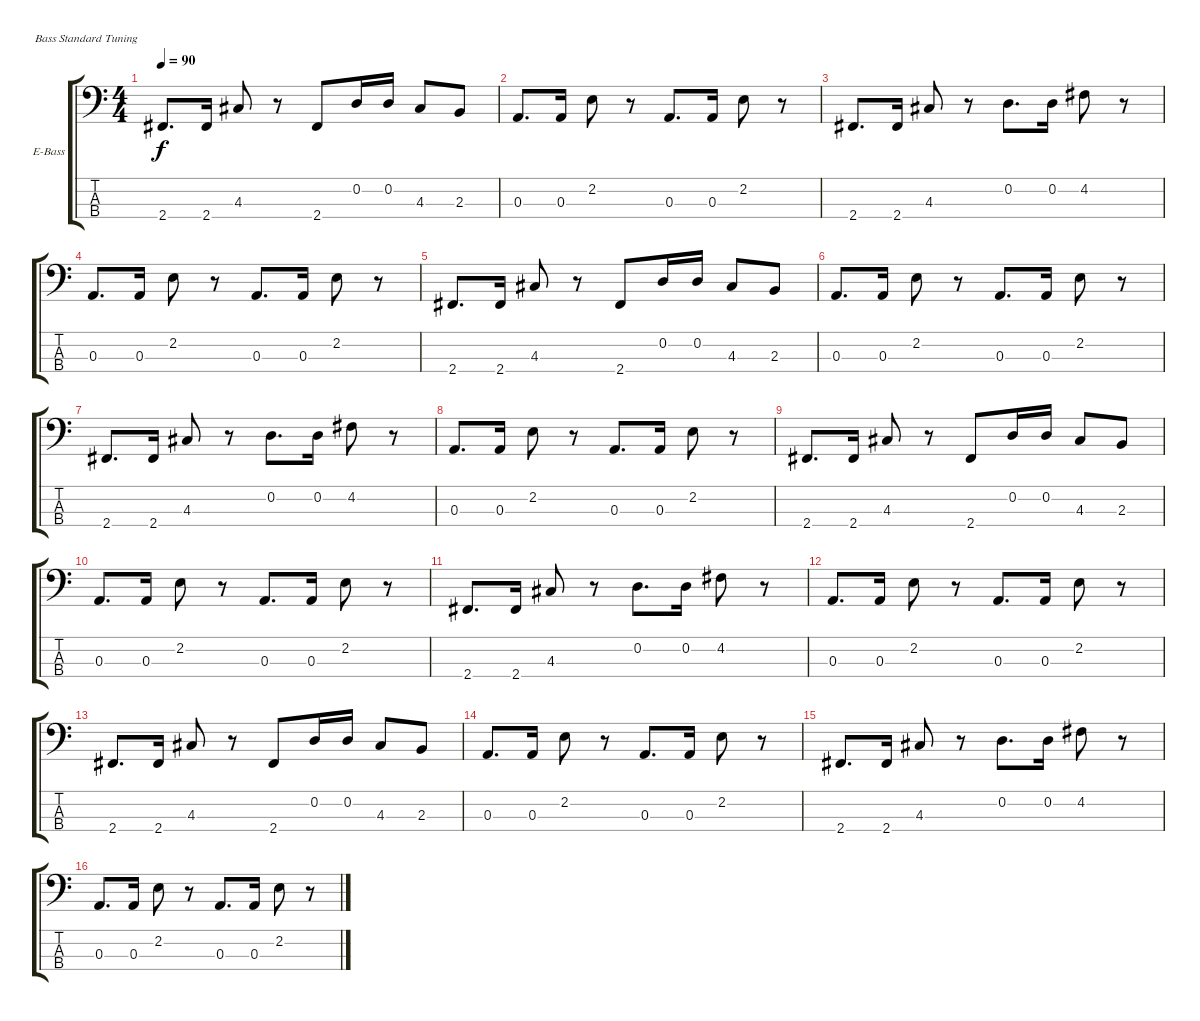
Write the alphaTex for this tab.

\defaultSystemsLayout 4
\bracketExtendMode groupsimilarinstruments
\firstSystemTrackNameOrientation horizontal
\otherSystemsTrackNameOrientation horizontal
\track ("Electric Bass" "E-Bass") {instrument electricbassfinger}
\staff {score tabs}
\tuning (G2 D2 A1 E1)
\ts (4 4)
\tempo 90
\clef f4
\scale
0.333333
\ks c
2.4.8{d dy f} 2.4.16 4.3.8 r.8 2.4.8 0.2.16 0.2.16 4.3.8 2.3.8 |
\scale
0.333333 0.3.8{d} 0.3.16 2.2.8 r.8 0.3.8{d} 0.3.16 2.2.8 r.8 |
\scale
0.333333 2.4.8{d} 2.4.16 4.3.8 r.8 0.2.8{d} 0.2.16 4.2.8 r.8 |
\scale
0.333333 0.3.8{d} 0.3.16 2.2.8 r.8 0.3.8{d} 0.3.16 2.2.8 r.8 |
\scale
0.333333 2.4.8{d} 2.4.16 4.3.8 r.8 2.4.8 0.2.16 0.2.16 4.3.8 2.3.8 |
\scale
0.333333 0.3.8{d} 0.3.16 2.2.8 r.8 0.3.8{d} 0.3.16 2.2.8 r.8 |
\scale
0.333333 2.4.8{d} 2.4.16 4.3.8 r.8 0.2.8{d} 0.2.16 4.2.8 r.8 |
\scale
0.333333 0.3.8{d} 0.3.16 2.2.8 r.8 0.3.8{d} 0.3.16 2.2.8 r.8 |
\scale
0.333333 2.4.8{d} 2.4.16 4.3.8 r.8 2.4.8 0.2.16 0.2.16 4.3.8 2.3.8 |
\scale
0.333333 0.3.8{d} 0.3.16 2.2.8 r.8 0.3.8{d} 0.3.16 2.2.8 r.8 |
\scale
0.333333 2.4.8{d} 2.4.16 4.3.8 r.8 0.2.8{d} 0.2.16 4.2.8 r.8 |
\scale
0.333333 0.3.8{d} 0.3.16 2.2.8 r.8 0.3.8{d} 0.3.16 2.2.8 r.8 |
\scale
0.333333 2.4.8{d} 2.4.16 4.3.8 r.8 2.4.8 0.2.16 0.2.16 4.3.8 2.3.8 |
\scale
0.333333 0.3.8{d} 0.3.16 2.2.8 r.8 0.3.8{d} 0.3.16 2.2.8 r.8 |
\scale
0.333333 2.4.8{d} 2.4.16 4.3.8 r.8 0.2.8{d} 0.2.16 4.2.8 r.8 |
\scale
0.333333 0.3.8{d} 0.3.16 2.2.8 r.8 0.3.8{d} 0.3.16 2.2.8 r.8
